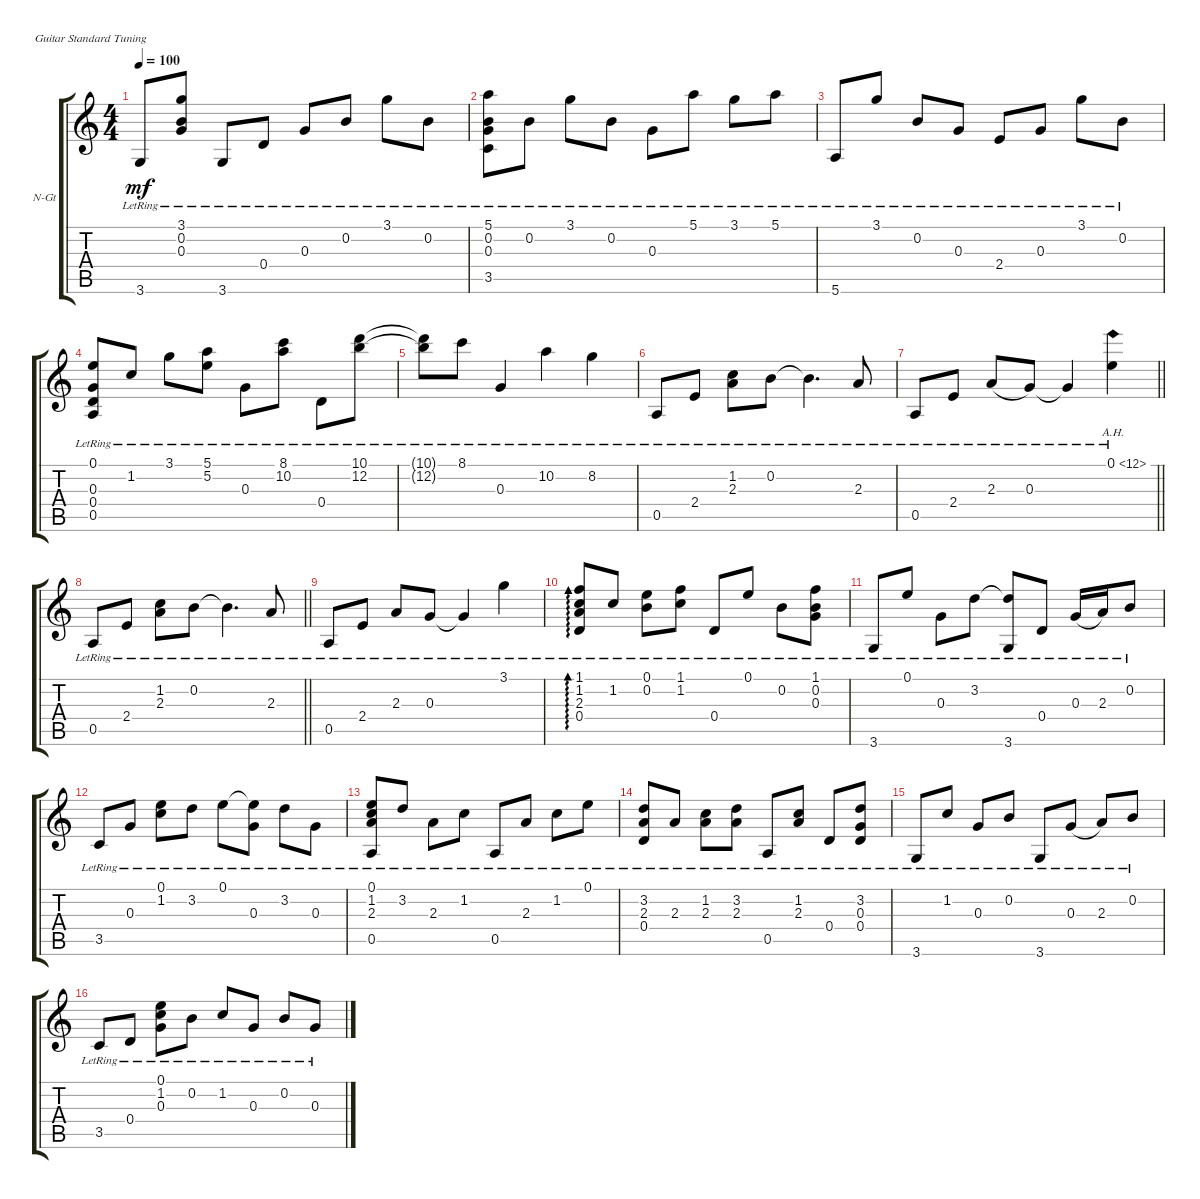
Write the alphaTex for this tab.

\defaultSystemsLayout 4
\bracketExtendMode groupsimilarinstruments
\firstSystemTrackNameOrientation horizontal
\otherSystemsTrackNameOrientation horizontal
\track ("Nylon Guitar" "N-Gt") {instrument acousticguitarnylon}
\staff {score tabs}
\tuning (E4 B3 G3 D3 A2 E2)
\ts (4 4)
\tempo 100
\clef g2
\scale
0.25
\ks c
3.6{lr}.8{dy mf} (0.3{lr} 0.2{lr} 3.1{lr}).8 3.6{lr}.8 0.4{lr}.8 0.3{lr}.8 0.2{lr}.8 3.1{lr}.8 0.2{lr}.8 |
\scale
0.25 (5.1{lr} 0.2{lr} 0.3{lr} 3.5{lr}).8 0.2{lr}.8 3.1{lr}.8 0.2{lr}.8 0.3{lr}.8 5.1{lr}.8 3.1{lr}.8 5.1{lr}.8 |
\scale
0.25 5.6{lr}.8 3.1{lr}.8 0.2{lr}.8 0.3{lr}.8 2.4{lr}.8 0.3{lr}.8 3.1{lr}.8 0.2{lr}.8 |
\scale
0.25 (0.1{lr} 0.3{lr} 0.4{lr} 0.5{lr}).8 1.2{lr}.8 3.1{lr}.8 (5.1{lr} 5.2{lr}).8 0.3{lr}.8 (8.1{lr} 10.2{lr}).8 0.4{lr}.8 (12.2{lr} 10.1{lr}).8 |
\scale
0.237226 (12.2{lr t} 10.1{lr t}).8 8.1{lr}.8 0.3{lr}.4 10.2{lr}.4 8.2{lr}.4 |
\scale
0.25365 0.5{lr}.8 2.4{lr}.8 (2.3{lr} 1.2{lr}).8 0.2{lr}.8 0.2{lr t}.4{d} 2.3{lr}.8 |
\scale
0.255474
\barLineRight lightlight
0.5{lr}.8 2.4{lr}.8 2.3{lr}.8{legatoorigin} 0.3{lr}.8 0.3{lr t}.4 0.1{ah 12 lr}.4 |
\scale
0.25365
\barLineRight lightlight
0.5{lr}.8 2.4{lr}.8 (2.3{lr} 1.2{lr}).8 0.2{lr}.8 0.2{lr t}.4{d} 2.3{lr}.8 |
\scale
0.216718 0.5{lr}.8 2.4{lr}.8 2.3{lr}.8 0.3{lr}.8 0.3{lr t}.4 3.1{lr}.4 |
\scale
0.249226 (0.4{lr} 2.3{lr} 1.2{lr} 1.1{lr}).8{ad 0} 1.2{lr}.8 (0.2{lr} 0.1{lr}).8 (1.1{lr} 1.2{lr}).8 0.4{lr}.8 0.1{lr}.8 0.2{lr}.8 (0.2{lr} 0.3{lr} 1.1{lr}).8 |
\scale
0.286378 3.6{lr}.8 0.1{lr}.8 0.3{lr}.8 3.2{lr}.8 (3.2{lr t} 3.6{lr}).8 0.4{lr}.8 0.3{lr}.16{legatoorigin} 2.3{lr}.16 0.2{lr}.8 |
\scale
0.247678 3.5{lr}.8 0.3{lr}.8 (1.2{lr} 0.1{lr}).8 3.2{lr}.8 0.1{lr}.8 (0.1{lr t} 0.3{lr}).8 3.2{lr}.8 0.3{lr}.8 |
\scale
0.25 (0.1{lr} 1.2{lr} 2.3{lr} 0.5{lr}).8 3.2{lr}.8 2.3{lr}.8 1.2{lr}.8 0.5{lr}.8 2.3{lr}.8 1.2{lr}.8 0.1{lr}.8 |
\scale
0.25 (3.2{lr} 2.3{lr} 0.4{lr}).8 2.3{lr}.8 (2.3{lr} 1.2{lr}).8 (3.2{lr} 2.3{lr}).8 0.5{lr}.8 (2.3{lr} 1.2{lr}).8 0.4{lr}.8 (0.4{lr} 0.3{lr} 3.2{lr}).8 |
\scale
0.25 3.6{lr}.8 1.2{lr}.8 0.3{lr}.8 0.2{lr}.8 3.6{lr}.8 0.3{lr}.8{legatoorigin} 2.3{lr}.8 0.2{lr}.8 |
\scale
0.25 3.5{lr}.8 0.4{lr}.8 (0.3{lr} 1.2{lr} 0.1{lr}).8 0.2{lr}.8 1.2{lr}.8 0.3{lr}.8 0.2{lr}.8 0.3{lr}.8
